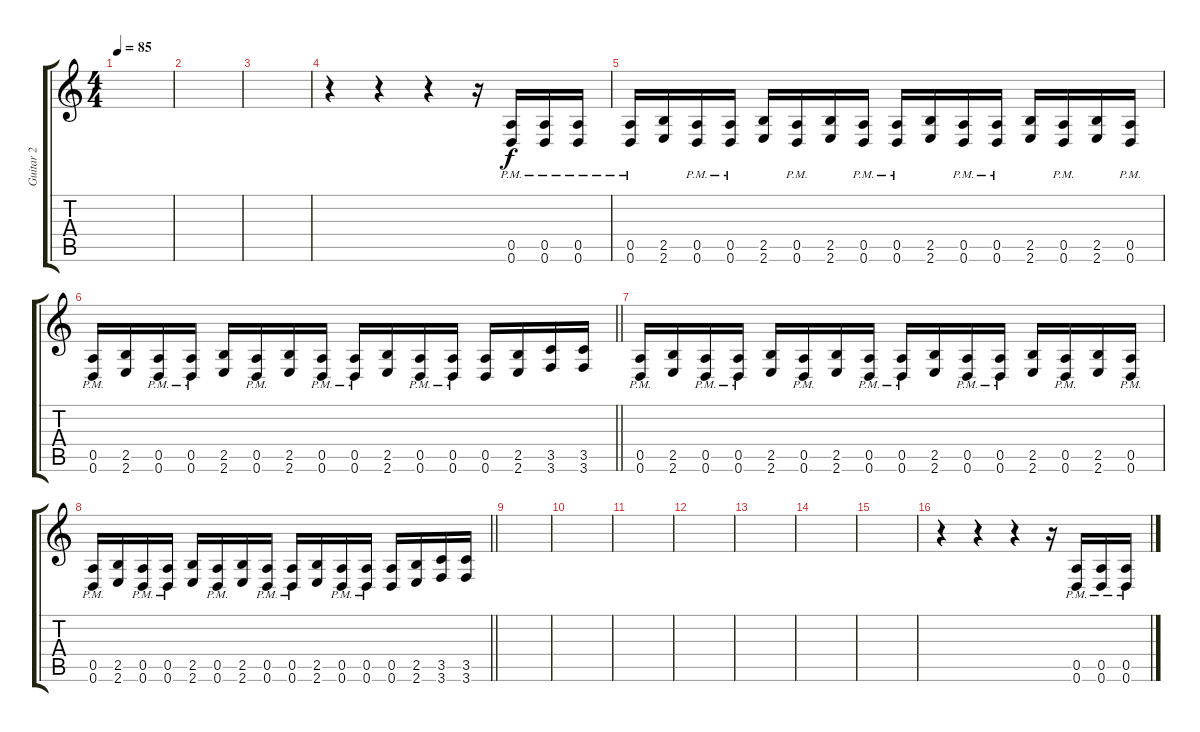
\track ("Guitar 2" "Guitar 2") {instrument distortionguitar}
\staff {score tabs}
\tuning (E4 B3 G3 D3 A2 D2) {hide}
\ts (4 4)
\tempo 85
\clef g2
\ks c
|
|
|
r.4 r.4 r.4 r.16 (0.5{pm} 0.6).16 (0.5{pm} 0.6).16 (0.5{pm} 0.6).16 |
(0.5{pm} 0.6).16 (2.5 2.6).16 (0.5{pm} 0.6).16 (0.5{pm} 0.6).16 (2.5 2.6).16 (0.5{pm} 0.6).16 (2.5 2.6).16 (0.5{pm} 0.6).16 (0.5{pm} 0.6).16 (2.5 2.6).16 (0.5{pm} 0.6).16 (0.5{pm} 0.6).16 (2.5 2.6).16 (0.5{pm} 0.6).16 (2.5 2.6).16 (0.5{pm} 0.6).16 |
\barLineRight lightlight
(0.5{pm} 0.6).16 (2.5 2.6).16 (0.5{pm} 0.6).16 (0.5{pm} 0.6).16 (2.5 2.6).16 (0.5{pm} 0.6).16 (2.5 2.6).16 (0.5{pm} 0.6).16 (0.5{pm} 0.6).16 (2.5 2.6).16 (0.5{pm} 0.6).16 (0.5{pm} 0.6).16 (0.5 0.6).16 (2.5 2.6).16 (3.5 3.6).16 (3.5 3.6).16 |
(0.5{pm} 0.6).16 (2.5 2.6).16 (0.5{pm} 0.6).16 (0.5{pm} 0.6).16 (2.5 2.6).16 (0.5{pm} 0.6).16 (2.5 2.6).16 (0.5{pm} 0.6).16 (0.5{pm} 0.6).16 (2.5 2.6).16 (0.5{pm} 0.6).16 (0.5{pm} 0.6).16 (2.5 2.6).16 (0.5{pm} 0.6).16 (2.5 2.6).16 (0.5{pm} 0.6).16 |
\barLineRight lightlight
(0.5{pm} 0.6).16 (2.5 2.6).16 (0.5{pm} 0.6).16 (0.5{pm} 0.6).16 (2.5 2.6).16 (0.5{pm} 0.6).16 (2.5 2.6).16 (0.5{pm} 0.6).16 (0.5{pm} 0.6).16 (2.5 2.6).16 (0.5{pm} 0.6).16 (0.5{pm} 0.6).16 (0.5 0.6).16 (2.5 2.6).16 (3.5 3.6).16 (3.5 3.6).16 |
|
|
|
|
|
|
|
r.4 r.4 r.4 r.16 (0.5 0.6{pm}).16 (0.5 0.6{pm}).16 (0.5 0.6{pm}).16
